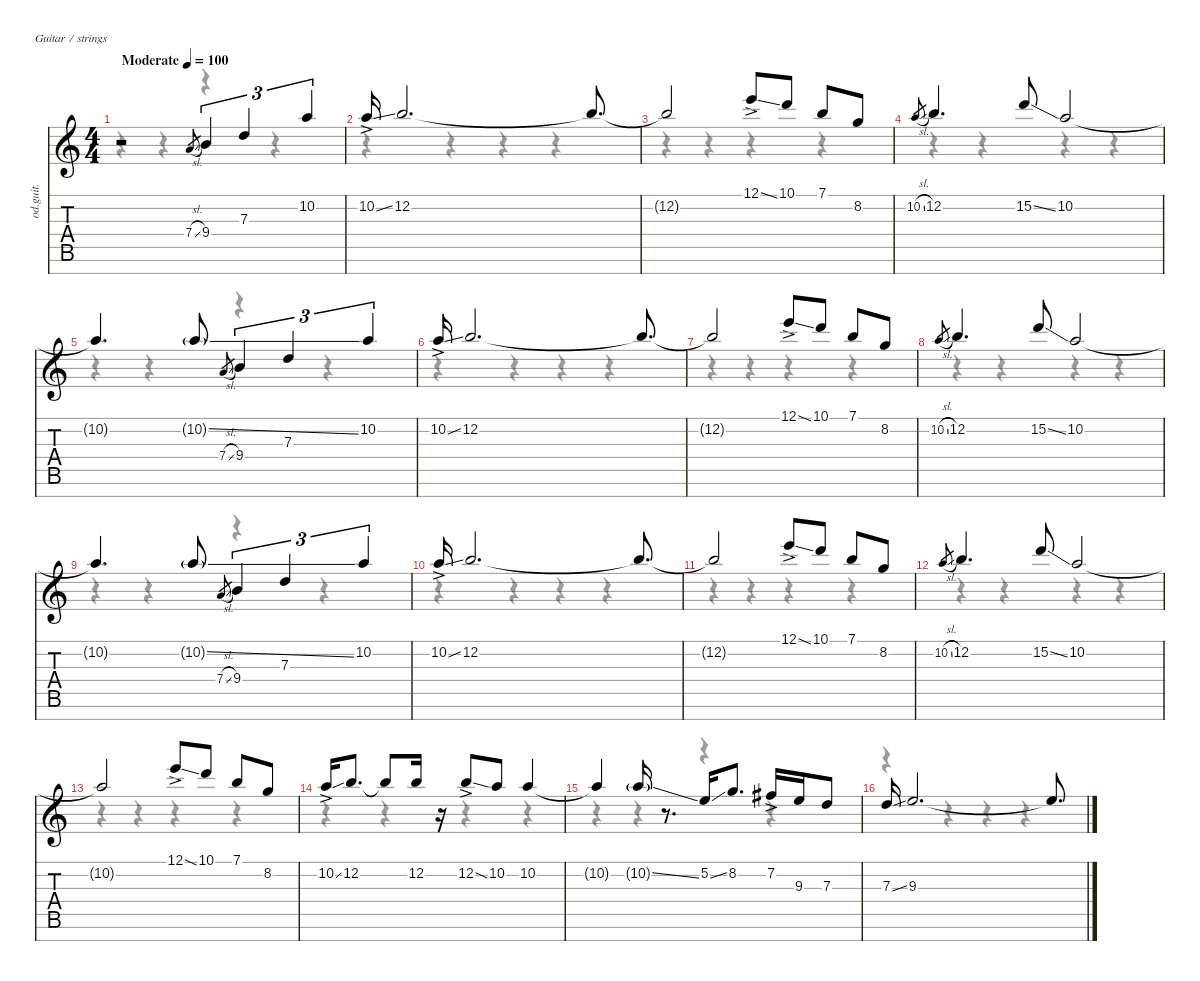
\defaultSystemsLayout 4
\hideDynamics
\bracketExtendMode nobrackets
\otherSystemsTrackNameOrientation horizontal
\track ("Vai" "od.guit.") {instrument overdrivenguitar}
\staff {score tabs}
\tuning (E4 B3 G3 D3 A2 E2 B1)
\voice
\ts (4 4)
\beaming (8 2 2 2 2)
\tempo (100 "Moderate")
\clef g2
\ks c
r.2{dy mf instrument overdrivenguitar beam Up} 7.4{sl}.8{gr beam Up} 9.4.4{tu (3 2) dy f beam Up} 7.3.4{tu (3 2) beam Up} 10.2.4{tu (3 2) beam Up} |
10.2{ss ac}.16{beam Up} 12.2.2{d beam Up} 12.2{t}.8{d beam Up} |
12.2{t}.2{beam Up} 12.1{ss ac}.8{dy ff beam Up} 10.1.8{dy f beam Up} 7.1.8{beam Up} 8.2.8{beam Up} |
10.2{sl}.8{gr dy mf beam Up} 12.2.4{d dy f beam Up} 15.2{ss}.8{beam Up} 10.2.2{beam Up} |
10.2{t}.4{d beam Up} 10.2{ss g}.8{dy mf beam Up} 7.4{sl}.8{gr beam Up} 9.4.4{tu (3 2) dy f beam Up} 7.3.4{tu (3 2) beam Up} 10.2.4{tu (3 2) beam Up} |
10.2{ss ac}.16{dy ff beam Up} 12.2.2{d dy f beam Up} 12.2{t}.8{d beam Up} |
12.2{t}.2{beam Up} 12.1{ss ac}.8{dy ff beam Up} 10.1.8{dy f beam Up} 7.1.8{beam Up} 8.2.8{beam Up} |
10.2{sl}.8{gr dy mf beam Up} 12.2.4{d dy f beam Up} 15.2{ss}.8{beam Up} 10.2.2{beam Up} |
10.2{t}.4{d beam Up} 10.2{ss g}.8{dy mf beam Up} 7.4{sl}.8{gr beam Up} 9.4.4{tu (3 2) dy f beam Up} 7.3.4{tu (3 2) beam Up} 10.2.4{tu (3 2) beam Up} |
10.2{ss ac}.16{dy ff beam Up} 12.2.2{d dy f beam Up} 12.2{t}.8{d beam Up} |
12.2{t}.2{beam Up} 12.1{ss ac}.8{dy ff beam Up} 10.1.8{dy f beam Up} 7.1.8{beam Up} 8.2.8{beam Up} |
10.2{sl}.8{gr dy mf beam Up} 12.2.4{d dy f beam Up} 15.2{ss}.8{beam Up} 10.2.2{beam Up} |
10.2{t}.2{beam Up} 12.1{ss ac}.8{dy ff beam Up} 10.1.8{dy f beam Up} 7.1.8{beam Up} 8.2.8{beam Up} |
10.2{ss ac}.16{dy ff beam Up} 12.2.8{d dy f beam Up} 12.2{t}.8{beam Up} 12.2.16{beam Up} r.16{beam Up} 12.2{ss ac}.8{dy ff beam Up} 10.2.8{dy f beam Up} 10.2.4{beam Up} |
10.2{t}.4{beam Up} 10.2{ss g}.16{dy mf beam Up} r.8{d beam Up} 5.2{ss}.16{dy f beam Up} 8.2.8{d beam Up} 7.2{ac acc #}.16{dy ff beam Up} 9.3.16{dy f beam Up} 7.3.8{beam Up} |
7.3{ss}.16{beam Up} 9.3.2{d beam Up} 9.3{t}.8{d beam Up}
\voice
\clef g2
\ottava regular
\simile none
\ks c
r.4{dy mf beam Down} r.4{beam Down} r.4{beam Down} r.4{beam Down} |
r.4{beam Down} r.4{beam Down} r.4{beam Down} r.4{beam Down} |
r.4{beam Down} r.4{beam Down} r.4{beam Down} r.4{beam Down} |
r.4{beam Down} r.4{beam Down} r.4{beam Down} r.4{beam Down} |
r.4{beam Down} r.4{beam Down} r.4{beam Down} r.4{beam Down} |
r.4{beam Down} r.4{beam Down} r.4{beam Down} r.4{beam Down} |
r.4{beam Down} r.4{beam Down} r.4{beam Down} r.4{beam Down} |
r.4{beam Down} r.4{beam Down} r.4{beam Down} r.4{beam Down} |
r.4{beam Down} r.4{beam Down} r.4{beam Down} r.4{beam Down} |
r.4{beam Down} r.4{beam Down} r.4{beam Down} r.4{beam Down} |
r.4{beam Down} r.4{beam Down} r.4{beam Down} r.4{beam Down} |
r.4{beam Down} r.4{beam Down} r.4{beam Down} r.4{beam Down} |
r.4{beam Down} r.4{beam Down} r.4{beam Down} r.4{beam Down} |
r.4{beam Down} r.4{beam Down} r.4{beam Down} r.4{beam Down} |
r.4{beam Down} r.4{beam Down} r.4{beam Down} r.4{beam Down} |
r.4{beam Down} r.4{beam Down} r.4{beam Down} r.4{beam Down}
